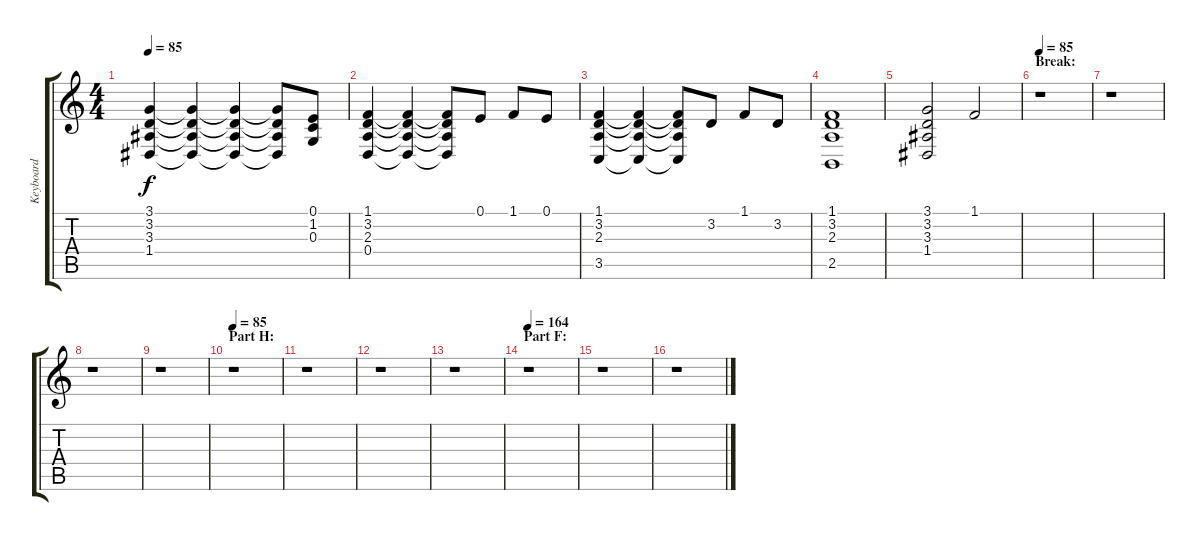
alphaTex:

\track ("Keyboard" "Keyboard") {instrument drawbarorgan}
\staff {score tabs}
\tuning (E4 B3 G3 D3 A2 E2) {hide}
\ts (4 4)
\tempo 85
\clef g2
\ks c
(3.1 3.2 3.3 1.4).4{dy f} (3.1{t} 3.2{t} 3.3{t} 1.4{t}).4 (3.1{t} 3.2{t} 3.3{t} 1.4{t}).4 (3.1{t} 3.2{t} 3.3{t} 1.4{t}).8 (0.1 1.2 0.3).8 |
(1.1 3.2 2.3 0.4).4 (1.1{t} 3.2{t} 2.3{t} 0.4{t}).4 (1.1{t} 3.2{t} 2.3{t} 0.4{t}).8 0.1.8 1.1.8 0.1.8 |
(1.1 3.2 2.3 3.5).4 (1.1{t} 3.2{t} 2.3{t} 3.5{t}).4 (1.1{t} 3.2{t} 2.3{t} 3.5{t}).8 3.2.8 1.1.8 3.2.8 |
(1.1 3.2 2.3 2.5).1 |
(3.1 3.2 3.3 1.4).2 1.1.2 |
\section ("" "Break:")
\tempo 85
r.1 |
r.1 |
r.1 |
r.1 |
\section ("" "Part H:")
\tempo 85
r.1 |
r.1 |
r.1 |
r.1 |
\section ("" "Part F:")
\tempo 164
r.1 |
r.1 |
r.1
